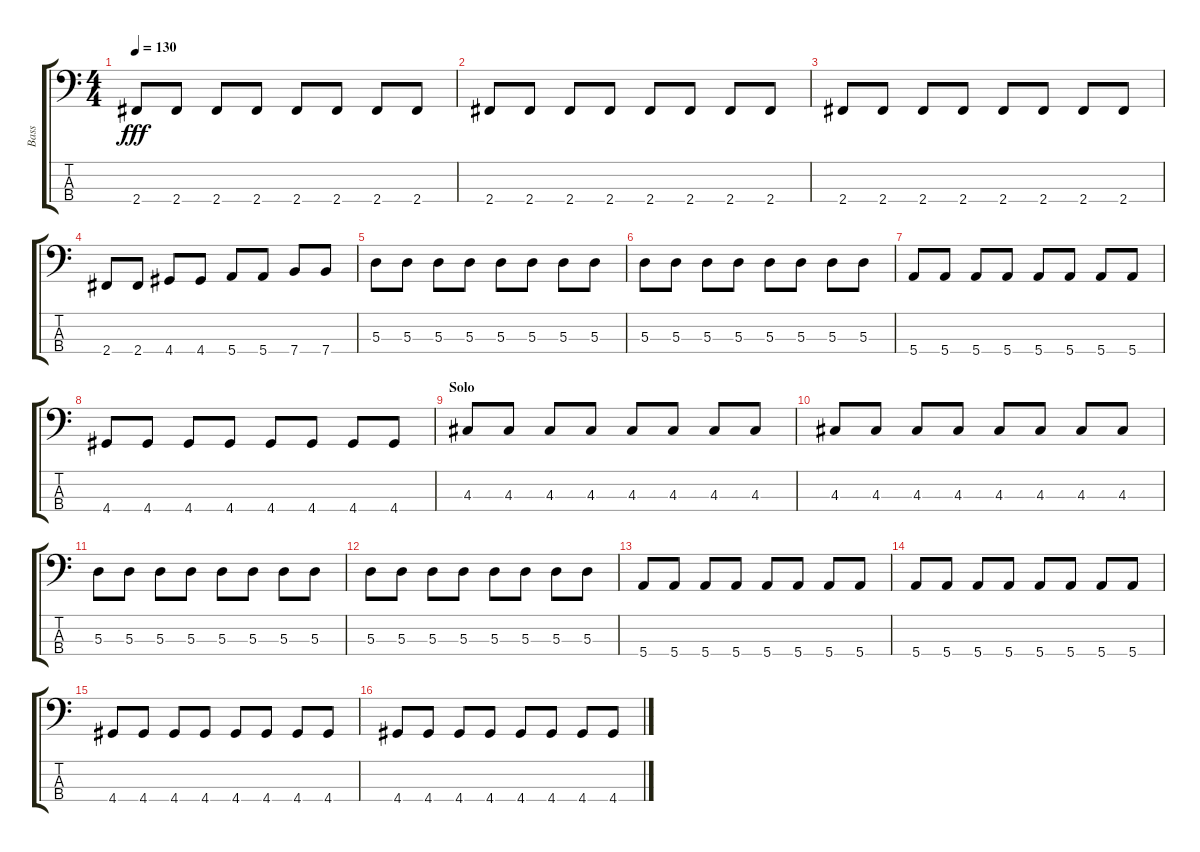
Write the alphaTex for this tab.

\track ("Bass" "Bass") {instrument electricbasspick}
\staff {score tabs}
\tuning (G2 D2 A1 E1) {hide}
\ts (4 4)
\tempo 130
\clef f4
\ks c
2.4.8{dy fff} 2.4.8 2.4.8 2.4.8 2.4.8 2.4.8 2.4.8 2.4.8 |
2.4.8 2.4.8 2.4.8 2.4.8 2.4.8 2.4.8 2.4.8 2.4.8 |
2.4.8 2.4.8 2.4.8 2.4.8 2.4.8 2.4.8 2.4.8 2.4.8 |
2.4.8 2.4.8 4.4.8 4.4.8 5.4.8 5.4.8 7.4.8 7.4.8 |
5.3.8 5.3.8 5.3.8 5.3.8 5.3.8 5.3.8 5.3.8 5.3.8 |
5.3.8 5.3.8 5.3.8 5.3.8 5.3.8 5.3.8 5.3.8 5.3.8 |
5.4.8 5.4.8 5.4.8 5.4.8 5.4.8 5.4.8 5.4.8 5.4.8 |
4.4.8 4.4.8 4.4.8 4.4.8 4.4.8 4.4.8 4.4.8 4.4.8 |
\section ("" "Solo ")
4.3.8 4.3.8 4.3.8 4.3.8 4.3.8 4.3.8 4.3.8 4.3.8 |
4.3.8 4.3.8 4.3.8 4.3.8 4.3.8 4.3.8 4.3.8 4.3.8 |
5.3.8 5.3.8 5.3.8 5.3.8 5.3.8 5.3.8 5.3.8 5.3.8 |
5.3.8 5.3.8 5.3.8 5.3.8 5.3.8 5.3.8 5.3.8 5.3.8 |
5.4.8 5.4.8 5.4.8 5.4.8 5.4.8 5.4.8 5.4.8 5.4.8 |
5.4.8 5.4.8 5.4.8 5.4.8 5.4.8 5.4.8 5.4.8 5.4.8 |
4.4.8 4.4.8 4.4.8 4.4.8 4.4.8 4.4.8 4.4.8 4.4.8 |
4.4.8 4.4.8 4.4.8 4.4.8 4.4.8 4.4.8 4.4.8 4.4.8
